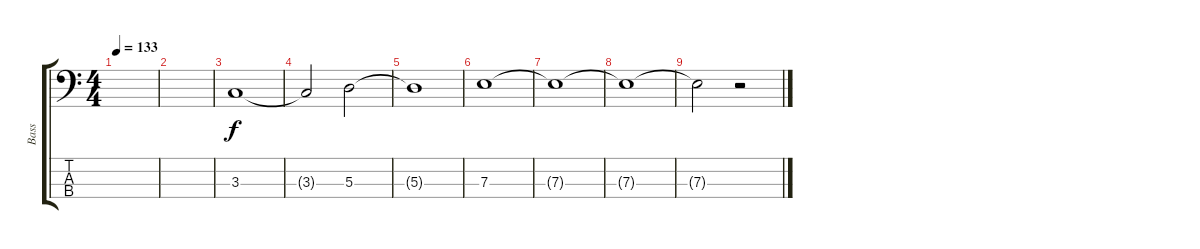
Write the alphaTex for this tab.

\track ("Bass" "Bass") {instrument electricbassfinger}
\staff {score tabs}
\tuning (G2 D2 A1 E1) {hide}
\ts (4 4)
\tempo 133
\clef f4
\ks c
|
|
3.3.1 |
3.3{t}.2 5.3.2 |
5.3{t}.1 |
7.3.1 |
7.3{t}.1 |
7.3{t}.1 |
7.3{t}.2 r.2
